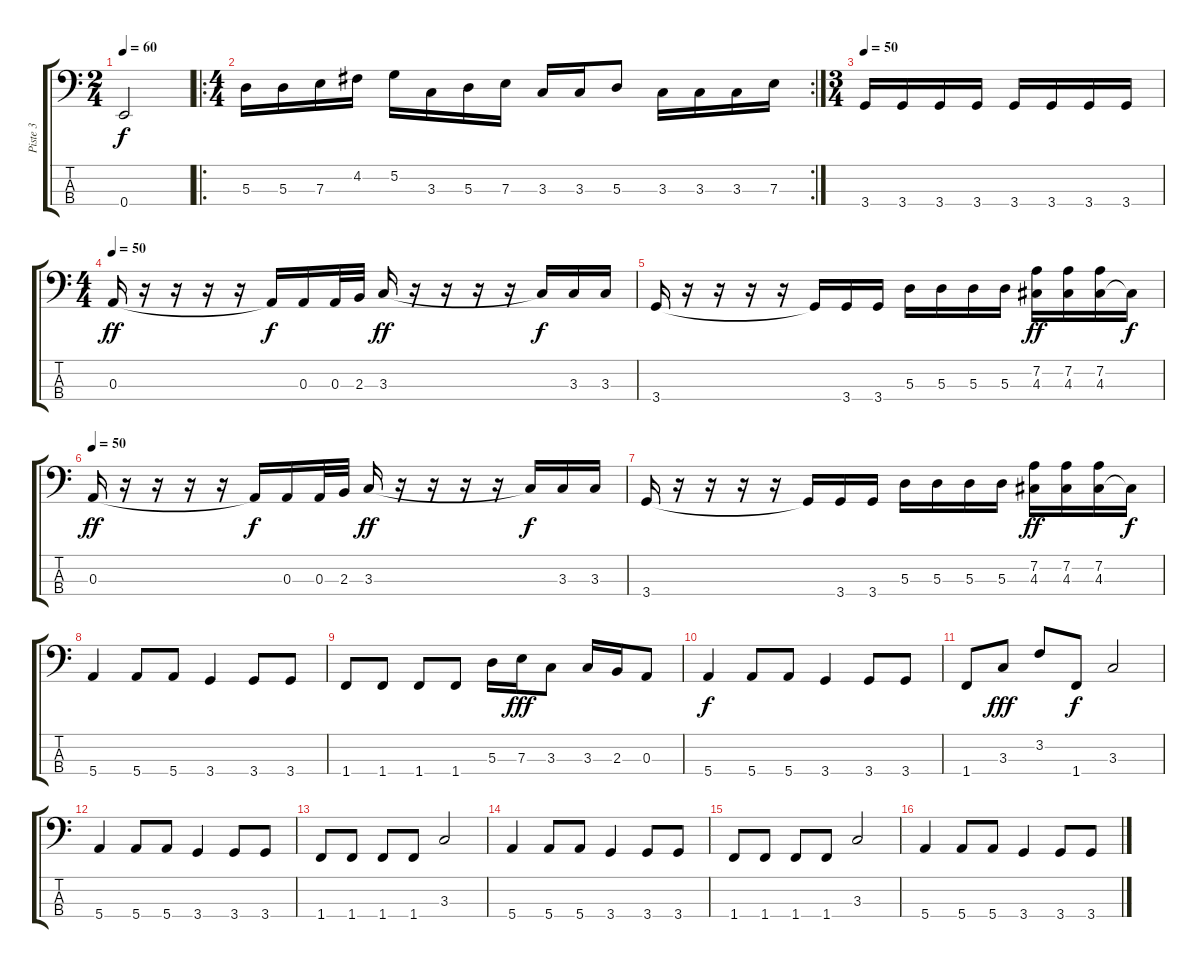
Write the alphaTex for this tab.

\track ("Piste 3" "Piste 3") {instrument fretlessbass}
\staff {score tabs}
\tuning (G2 D2 A1 E1) {hide}
\ts (2 4)
\tempo 60
\clef f4
\ks c
0.4.2{dy f} |
\ro
\rc 2
\ts (4 4)
5.3.16 5.3.16 7.3.16 4.2.16 5.2.16 3.3.16 5.3.16 7.3.16 3.3.16 3.3.16 5.3.8 3.3.16 3.3.16 3.3.16 7.3.16 |
\ts (3 4)
\tempo 50
3.4.16 3.4.16 3.4.16 3.4.16 3.4.16 3.4.16 3.4.16 3.4.16 |
\ts (4 4)
\tempo 50
0.3.16{dy ff} r.16 r.16 r.16 r.16 0.3{t}.16{dy f} 0.3.16 0.3.32 2.3.32 3.3.16{dy ff} r.16 r.16 r.16 r.16 3.3{t}.16{dy f} 3.3.16 3.3.16 |
3.4.16 r.16 r.16 r.16 r.16 3.4{t}.16 3.4.16 3.4.16 5.3.16 5.3.16 5.3.16 5.3.16 (7.2 4.3).16{dy ff} (7.2 4.3).16 (7.2 4.3).16 4.3{t}.16{dy f} |
\tempo 50
0.3.16{dy ff} r.16 r.16 r.16 r.16 0.3{t}.16{dy f} 0.3.16 0.3.32 2.3.32 3.3.16{dy ff} r.16 r.16 r.16 r.16 3.3{t}.16{dy f} 3.3.16 3.3.16 |
3.4.16 r.16 r.16 r.16 r.16 3.4{t}.16 3.4.16 3.4.16 5.3.16 5.3.16 5.3.16 5.3.16 (7.2 4.3).16{dy ff} (7.2 4.3).16 (7.2 4.3).16 4.3{t}.16{dy f} |
5.4.4 5.4.8 5.4.8 3.4.4 3.4.8 3.4.8 |
1.4.8 1.4.8 1.4.8 1.4.8 5.3.16 7.3.16{dy fff} 3.3.8 3.3.16 2.3.16 0.3.8 |
5.4.4{dy f} 5.4.8 5.4.8 3.4.4 3.4.8 3.4.8 |
1.4.8 3.3.8{dy fff} 3.2.8 1.4.8{dy f} 3.3.2 |
5.4.4 5.4.8 5.4.8 3.4.4 3.4.8 3.4.8 |
1.4.8 1.4.8 1.4.8 1.4.8 3.3.2 |
5.4.4 5.4.8 5.4.8 3.4.4 3.4.8 3.4.8 |
1.4.8 1.4.8 1.4.8 1.4.8 3.3.2 |
5.4.4 5.4.8 5.4.8 3.4.4 3.4.8 3.4.8
